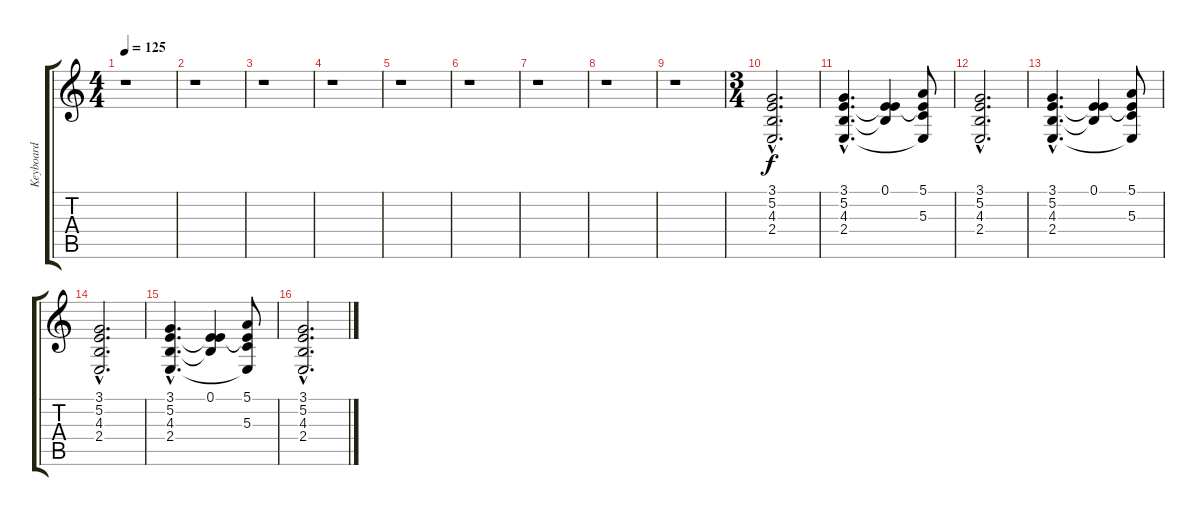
\track ("Keyboard" "Keyboard") {instrument choiraahs}
\staff {score tabs}
\tuning (E4 B3 G3 D3 A2 E2) {hide}
\ts (4 4)
\tempo 125
\clef g2
\ks c
r.1{dy f} |
r.1 |
r.1 |
r.1 |
r.1 |
r.1 |
r.1 |
r.1 |
r.1 |
\ts (3 4)
(3.1{hac} 5.2{hac} 4.3{hac} 2.4{hac}).2{d} |
(3.1{hac} 5.2{hac} 4.3{hac} 2.4{hac}).4{d} (0.1 5.2{t} 4.3{t}).4 (5.1 5.2{t} 5.3 2.4{t}).8 |
(3.1{hac} 5.2{hac} 4.3{hac} 2.4{hac}).2{d} |
(3.1{hac} 5.2{hac} 4.3{hac} 2.4{hac}).4{d} (0.1 5.2{t} 4.3{t}).4 (5.1 5.2{t} 5.3 2.4{t}).8 |
(3.1{hac} 5.2{hac} 4.3{hac} 2.4{hac}).2{d} |
(3.1{hac} 5.2{hac} 4.3{hac} 2.4{hac}).4{d} (0.1 5.2{t} 4.3{t}).4 (5.1 5.2{t} 5.3 2.4{t}).8 |
(3.1{hac} 5.2{hac} 4.3{hac} 2.4{hac}).2{d}
